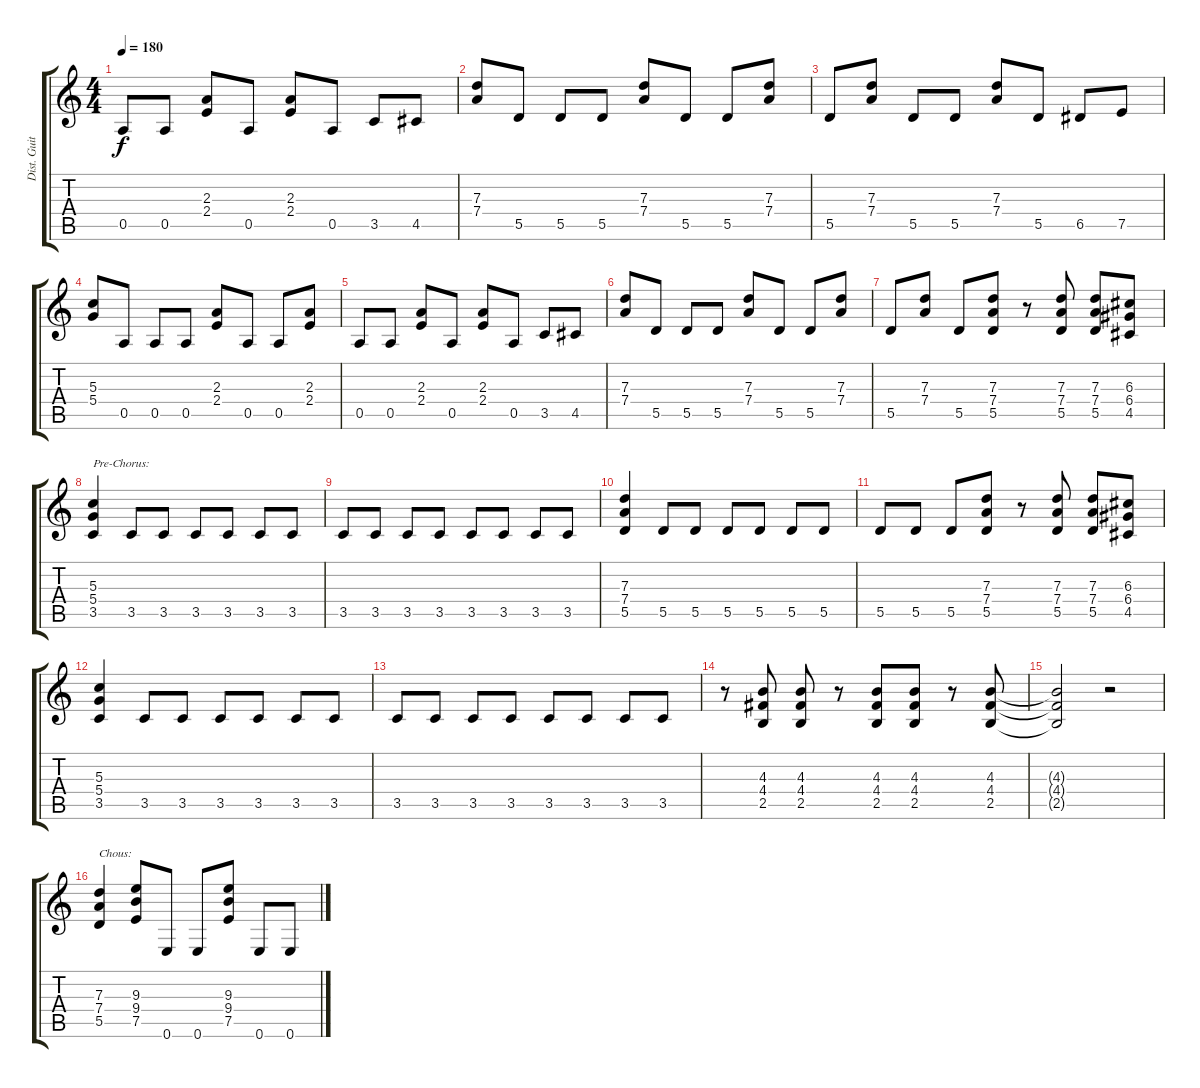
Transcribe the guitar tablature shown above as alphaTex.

\track ("Dist. Guitar 2" "Dist. Guit") {instrument overdrivenguitar}
\staff {score tabs}
\tuning (E4 B3 G3 D3 A2 E2) {hide}
\ts (4 4)
\tempo 180
\clef g2
\ks c
0.5.8{dy f} 0.5.8 (2.3 2.4).8 0.5.8 (2.3 2.4).8 0.5.8 3.5.8 4.5.8 |
(7.3 7.4).8 5.5.8 5.5.8 5.5.8 (7.3 7.4).8 5.5.8 5.5.8 (7.3 7.4).8 |
5.5.8 (7.3 7.4).8 5.5.8 5.5.8 (7.3 7.4).8 5.5.8 6.5.8 7.5.8 |
(5.3 5.4).8 0.5.8 0.5.8 0.5.8 (2.3 2.4).8 0.5.8 0.5.8 (2.3 2.4).8 |
0.5.8 0.5.8 (2.3 2.4).8 0.5.8 (2.3 2.4).8 0.5.8 3.5.8 4.5.8 |
(7.3 7.4).8 5.5.8 5.5.8 5.5.8 (7.3 7.4).8 5.5.8 5.5.8 (7.3 7.4).8 |
5.5.8 (7.3 7.4).8 5.5.8 (7.3 7.4 5.5).8 r.8 (7.3 7.4 5.5).8 (7.3 7.4 5.5).8 (6.3 6.4 4.5).8 |
(5.3 5.4 3.5).4{txt "Pre-Chorus:"} 3.5.8 3.5.8 3.5.8 3.5.8 3.5.8 3.5.8 |
3.5.8 3.5.8 3.5.8 3.5.8 3.5.8 3.5.8 3.5.8 3.5.8 |
(7.3 7.4 5.5).4 5.5.8 5.5.8 5.5.8 5.5.8 5.5.8 5.5.8 |
5.5.8 5.5.8 5.5.8 (7.3 7.4 5.5).8 r.8 (7.3 7.4 5.5).8 (7.3 7.4 5.5).8 (6.3 6.4 4.5).8 |
(5.3 5.4 3.5).4 3.5.8 3.5.8 3.5.8 3.5.8 3.5.8 3.5.8 |
3.5.8 3.5.8 3.5.8 3.5.8 3.5.8 3.5.8 3.5.8 3.5.8 |
r.8 (4.3 4.4 2.5).8 (4.3 4.4 2.5).8 r.8 (4.3 4.4 2.5).8 (4.3 4.4 2.5).8 r.8 (4.3 4.4 2.5).8 |
(4.3{t} 4.4{t} 2.5{t}).2 r.2 |
(7.3 7.4 5.5).4{txt "Chous:"} (9.3 9.4 7.5).8 0.6.8 0.6.8 (9.3 9.4 7.5).8 0.6.8 0.6.8
